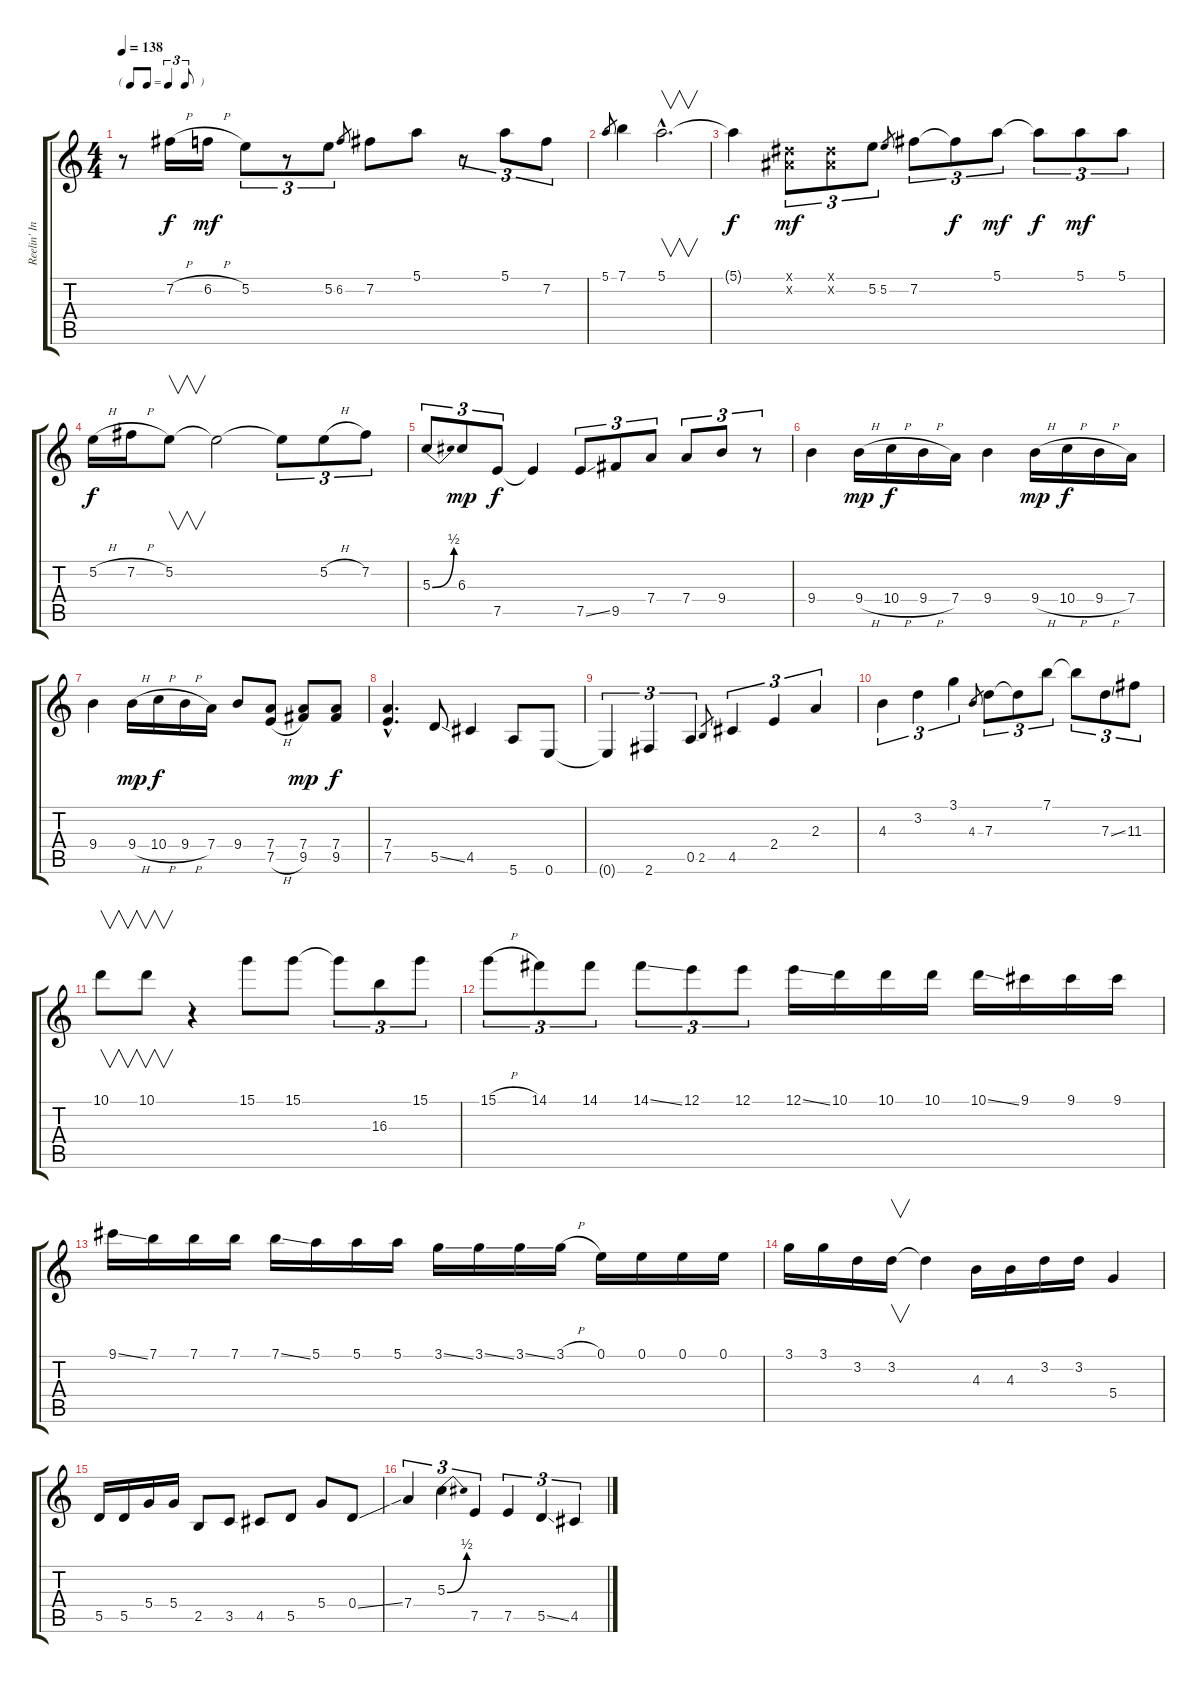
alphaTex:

\track ("Reelin' In The Years" "Reelin' In") {instrument overdrivenguitar}
\staff {score tabs}
\tuning (E4 B3 G3 D3 A2 E2) {hide}
\ts (4 4)
\tf triplet8th
\tempo 138
\clef g2
\ks c
r.8{dy f instrument overdrivenguitar} 7.2{h}.16 6.2{h}.16{dy mf} 5.2.8{tu (3 2)} r.8{tu (3 2)} 5.2.8{tu (3 2)} 6.2.8{gr} 7.2.8 5.1.8 r.8{tu (3 2)} 5.1.8{tu (3 2)} 7.2.8{tu (3 2)} |
5.1.8{gr} 7.1.4 5.1{hac}.2{v d} |
5.1{t}.4{dy f} (-1.1{x} -1.2{x}).8{tu (3 2) dy mf} (-1.1{x} -1.2{x}).8{tu (3 2)} 5.2.8{tu (3 2)} 5.2.8{gr} 7.2.8{tu (3 2)} 7.2{t}.8{tu (3 2) dy f} 5.1.8{tu (3 2) dy mf} 5.1{t}.8{tu (3 2) dy f} 5.1.8{tu (3 2) dy mf} 5.1.8{tu (3 2)} |
5.2{h}.16{dy f} 7.2{h}.16 5.2.8{v} 5.2{t}.2 5.2{t}.8{tu (3 2)} 5.2{h}.8{tu (3 2)} 7.2.8{tu (3 2)} |
5.3{be (bend 0 0 60 2)}.8{tu (3 2)} 6.3.8{tu (3 2) dy mp} 7.5.8{tu (3 2) dy f} 7.5{t}.4 7.5{ss}.8{tu (3 2)} 9.5.8{tu (3 2)} 7.4.8{tu (3 2)} 7.4.8{tu (3 2)} 9.4.8{tu (3 2)} r.8{tu (3 2)} |
9.4.4 9.4{h}.16{dy mp} 10.4{h}.16{dy f} 9.4{h}.16 7.4.16 9.4.4 9.4{h}.16{dy mp} 10.4{h}.16{dy f} 9.4{h}.16 7.4.16 |
9.4.4 9.4{h}.16{dy mp} 10.4{h}.16{dy f} 9.4{h}.16 7.4.16 9.4.8 (7.4 7.5{h}).8 (7.4 9.5).8{dy mp} (7.4 9.5).8{dy f} |
(7.4{hac} 7.5{hac}).4{d} 5.5{ss}.8 4.5.4 5.6.8 0.6.8 |
0.6{t}.4{tu (3 2)} 2.6.4{tu (3 2)} 0.5.4{tu (3 2)} 2.5.8{gr} 4.5.4{tu (3 2)} 2.4.4{tu (3 2)} 2.3.4{tu (3 2)} |
4.3.4{tu (3 2)} 3.2.4{tu (3 2)} 3.1.4{tu (3 2)} 4.3.8{gr} 7.3.8{tu (3 2)} 7.3{t}.8{tu (3 2)} 7.1.8{tu (3 2)} 7.1{t}.8{tu (3 2)} 7.3{ss}.8{tu (3 2)} 11.3.8{tu (3 2)} |
10.1.8{v} 10.1.8{v} r.4 15.1.8 15.1.8 15.1{t}.8{tu (3 2)} 16.3.8{tu (3 2)} 15.1.8{tu (3 2)} |
15.1{h}.8{tu (3 2)} 14.1.8{tu (3 2)} 14.1.8{tu (3 2)} 14.1{ss}.8{tu (3 2)} 12.1.8{tu (3 2)} 12.1.8{tu (3 2)} 12.1{ss}.16 10.1.16 10.1.16 10.1.16 10.1{ss}.16 9.1.16 9.1.16 9.1.16 |
9.1{ss}.16 7.1.16 7.1.16 7.1.16 7.1{ss}.16 5.1.16 5.1.16 5.1.16 3.1{ss}.16 3.1{ss}.16 3.1{ss}.16 3.1{h}.16 0.1.16 0.1.16 0.1.16 0.1.16 |
3.1.16 3.1.16 3.2.16 3.2.16{v} 3.2{t}.4 4.3.16 4.3.16 3.2.16 3.2.16 5.4.4 |
5.5.16 5.5.16 5.4.16 5.4.16 2.5.8 3.5.8 4.5.8 5.5.8 5.4.8 0.4{ss}.8 |
7.4.4{tu (3 2)} 5.3{be (bend 0 0 60 2)}.4{tu (3 2)} 7.5.4{tu (3 2)} 7.5.4{tu (3 2)} 5.5{ss}.4{tu (3 2)} 4.5.4{tu (3 2)}
